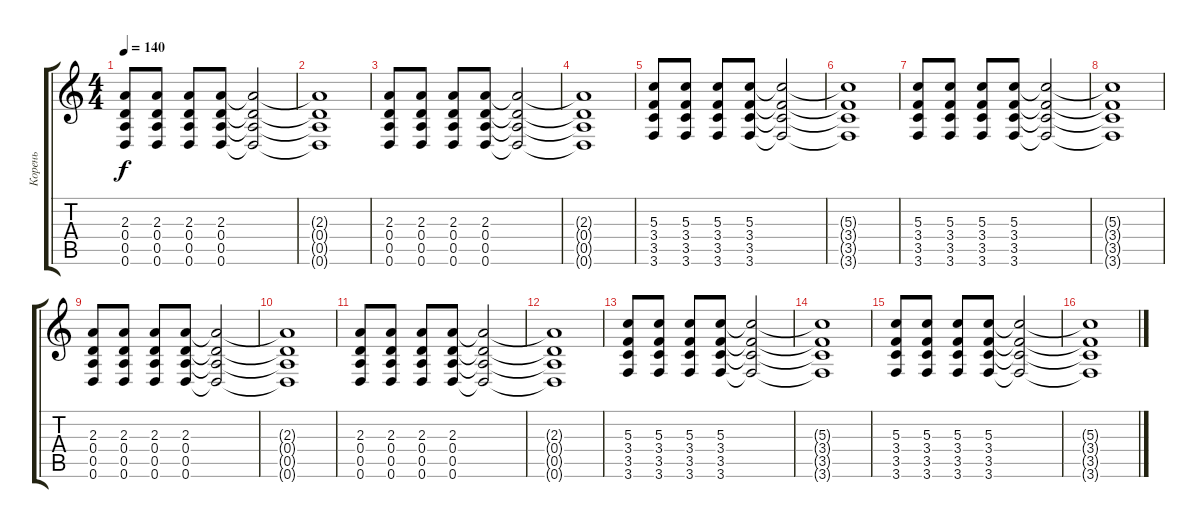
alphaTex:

\track ("Корень" "Корень") {instrument overdrivenguitar}
\staff {score tabs}
\tuning (E4 B3 G3 D3 A2 D2) {hide}
\ts (4 4)
\tempo 140
\clef g2
\ks c
(2.3 0.4 0.5 0.6).8{dy f} (2.3 0.4 0.5 0.6).8 (2.3 0.4 0.5 0.6).8 (2.3 0.4 0.5 0.6).8 (2.3{t} 0.4{t} 0.5{t} 0.6{t}).2 |
(2.3{t} 0.4{t} 0.5{t} 0.6{t}).1 |
(2.3 0.4 0.5 0.6).8 (2.3 0.4 0.5 0.6).8 (2.3 0.4 0.5 0.6).8 (2.3 0.4 0.5 0.6).8 (2.3{t} 0.4{t} 0.5{t} 0.6{t}).2 |
(2.3{t} 0.4{t} 0.5{t} 0.6{t}).1 |
(5.3 3.4 3.5 3.6).8 (5.3 3.4 3.5 3.6).8 (5.3 3.4 3.5 3.6).8 (5.3 3.4 3.5 3.6).8 (5.3{t} 3.4{t} 3.5{t} 3.6{t}).2 |
(5.3{t} 3.4{t} 3.5{t} 3.6{t}).1 |
(5.3 3.4 3.5 3.6).8 (5.3 3.4 3.5 3.6).8 (5.3 3.4 3.5 3.6).8 (5.3 3.4 3.5 3.6).8 (5.3{t} 3.4{t} 3.5{t} 3.6{t}).2 |
(5.3{t} 3.4{t} 3.5{t} 3.6{t}).1 |
(2.3 0.4 0.5 0.6).8 (2.3 0.4 0.5 0.6).8 (2.3 0.4 0.5 0.6).8 (2.3 0.4 0.5 0.6).8 (2.3{t} 0.4{t} 0.5{t} 0.6{t}).2 |
(2.3{t} 0.4{t} 0.5{t} 0.6{t}).1 |
(2.3 0.4 0.5 0.6).8 (2.3 0.4 0.5 0.6).8 (2.3 0.4 0.5 0.6).8 (2.3 0.4 0.5 0.6).8 (2.3{t} 0.4{t} 0.5{t} 0.6{t}).2 |
(2.3{t} 0.4{t} 0.5{t} 0.6{t}).1 |
(5.3 3.4 3.5 3.6).8 (5.3 3.4 3.5 3.6).8 (5.3 3.4 3.5 3.6).8 (5.3 3.4 3.5 3.6).8 (5.3{t} 3.4{t} 3.5{t} 3.6{t}).2 |
(5.3{t} 3.4{t} 3.5{t} 3.6{t}).1 |
(5.3 3.4 3.5 3.6).8 (5.3 3.4 3.5 3.6).8 (5.3 3.4 3.5 3.6).8 (5.3 3.4 3.5 3.6).8 (5.3{t} 3.4{t} 3.5{t} 3.6{t}).2 |
(5.3{t} 3.4{t} 3.5{t} 3.6{t}).1
